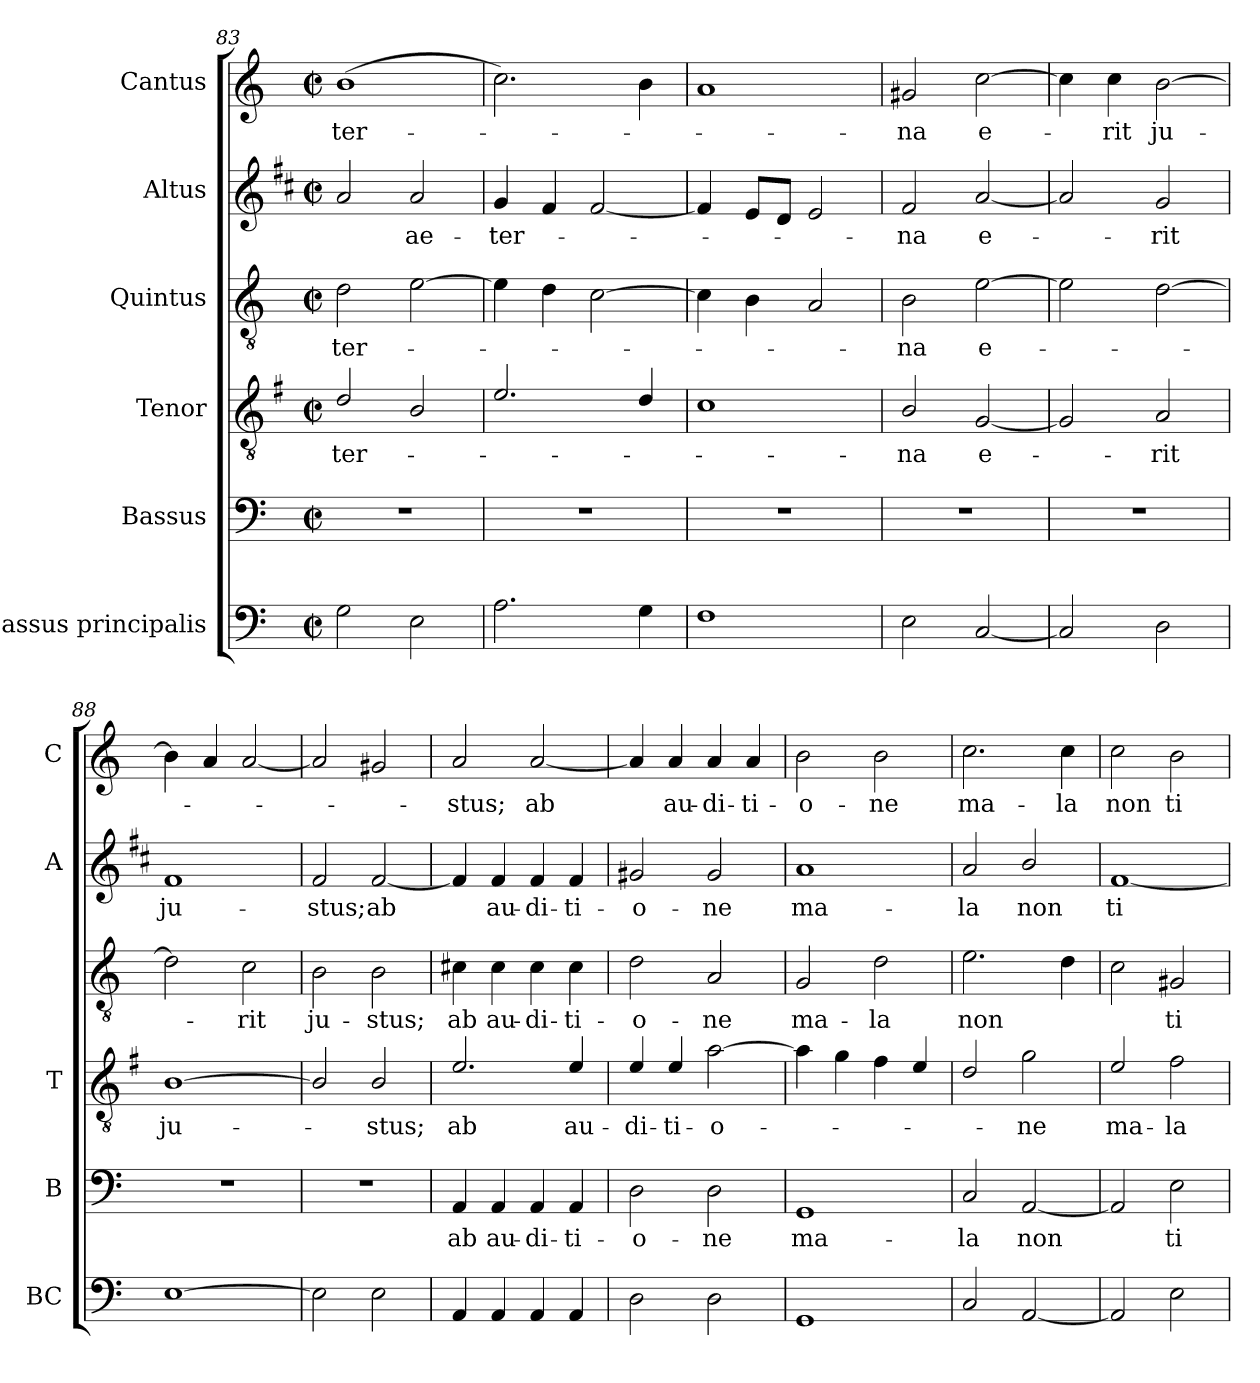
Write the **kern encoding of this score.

**kern	**kern	**text	**kern	**text	**kern	**text	**kern	**text	**kern	**text
*part6	*part5	*part5	*part4	*part4	*part3	*part3	*part2	*part2	*part1	*part1
*staff6	*staff5	*staff5	*staff4	*staff4	*staff3	*staff3	*staff2	*staff2	*staff1	*staff1
*I"Bassus principalis	*I"Bassus	*	*I"Tenor	*	*I"Quintus	*	*I"Altus	*	*I"Cantus	*
*I'BC	*I'B	*	*I'T	*	*	*	*I'A	*	*I'C	*
*clefF4	*clefF4	*	*clefGv2	*	*clefGv2	*	*clefG2	*	*clefG2	*
*	*	*	*ITrd4c7	*	*	*	*ITrd1c2	*	*	*
*k[]	*k[]	*	*k[]	*	*k[]	*	*k[]	*	*k[]	*
*C:	*C:	*	*C:	*	*C:	*	*C:	*	*C:	*
*M2/2	*M2/2	*	*M2/2	*	*M2/2	*	*M2/2	*	*M2/2	*
*met(c|)	*met(c|)	*	*met(c|)	*	*met(c|)	*	*met(c|)	*	*met(c|)	*
=83	=83	=83	=83	=83	=83	=83	=83	=83	=83	=83
!	!	!	!	!LO:LY:b	!	!LO:LY:b	!	!	!	!LO:LY:b
2G\	1r	.	2G/	-ter-	2d\	-ter-	2g/	.	(>1b	-ter-
!	!	!	!	!	!	!	!	!LO:LY:b	!	!
2E\	.	.	2E/	.	[2e\	.	2g/	ae-	.	.
=84	=84	=84	=84	=84	=84	=84	=84	=84	=84	=84
!	!	!	!	!	!	!	!	!LO:LY:b	!	!
2.A\	1r	.	2.A/	.	4e\]	.	4f/	-ter-	2.cc\)	.
.	.	.	.	.	4d\	.	4e/	.	.	.
.	.	.	.	.	[2c\	.	[2e/	.	.	.
4G\	.	.	4G/	.	.	.	.	.	4b\	.
=85	=85	=85	=85	=85	=85	=85	=85	=85	=85	=85
1F	1r	.	1F	.	4c\]	.	4e/]	.	1a	.
.	.	.	.	.	4B\	.	8d/L	.	.	.
.	.	.	.	.	.	.	8c/J	.	.	.
.	.	.	.	.	2A/	.	2d/	.	.	.
!!LO:LB:g=z
=86	=86	=86	=86	=86	=86	=86	=86	=86	=86	=86
!	!	!	!	!LO:LY:b	!	!LO:LY:b	!	!LO:LY:b	!	!LO:LY:b
2E\	1r	.	2E/	-na	2B\	-na	2e/	-na	2g#X/	-na
!	!	!	!	!LO:LY:b	!	!LO:LY:b	!	!LO:LY:b	!	!LO:LY:b
[2C/	.	.	[2C/	e-	[2e\	e-	[2g/	e-	[2cc\	e-
=87	=87	=87	=87	=87	=87	=87	=87	=87	=87	=87
2C/]	1r	.	2C/]	.	2e\]	.	2g/]	.	4cc\]	.
!	!	!	!	!	!	!	!	!	!	!LO:LY:b
.	.	.	.	.	.	.	.	.	4cc\	-rit
!	!	!	!	!LO:LY:b	!	!	!	!LO:LY:b	!	!LO:LY:b
2D\	.	.	2D/	-rit	[2d\	.	2f/	-rit	[2b\	ju-
=88	=88	=88	=88	=88	=88	=88	=88	=88	=88	=88
!	!	!	!	!LO:LY:b	!	!	!	!LO:LY:b	!	!
[1E	1r	.	[1E	ju-	2d\]	.	1e	ju-	4b\]	.
.	.	.	.	.	.	.	.	.	4a/	.
!	!	!	!	!	!	!LO:LY:b	!	!	!	!
.	.	.	.	.	2c\	-rit	.	.	[2a/	.
=89	=89	=89	=89	=89	=89	=89	=89	=89	=89	=89
!	!	!	!	!	!	!LO:LY:b	!	!LO:LY:b	!	!
2E\]	1r	.	2E/]	.	2B\	ju-	2e/	-stus;	2a/]	.
!	!	!	!	!LO:LY:b	!	!LO:LY:b	!	!LO:LY:b	!	!
2E\	.	.	2E/	-stus;	2B\	-stus;	[2e/	ab	2g#X/	.
=90	=90	=90	=90	=90	=90	=90	=90	=90	=90	=90
!	!	!LO:LY:b	!	!LO:LY:b	!	!LO:LY:b	!	!	!	!LO:LY:b
4AA/	4AA/	ab	2.A/	ab	4c#X\	ab	4e/]	.	2a/	-stus;
!	!	!LO:LY:b	!	!	!	!LO:LY:b	!	!LO:LY:b	!	!
4AA/	4AA/	au-	.	.	4c#\	au-	4e/	au-	.	.
!	!	!LO:LY:b	!	!	!	!LO:LY:b	!	!LO:LY:b	!	!LO:LY:b
4AA/	4AA/	-di-	.	.	4c#\	-di-	4e/	-di-	[2a/	ab
!	!	!LO:LY:b	!	!LO:LY:b	!	!LO:LY:b	!	!LO:LY:b	!	!
4AA/	4AA/	-ti-	4A/	au-	4c#\	-ti-	4e/	-ti-	.	.
=91	=91	=91	=91	=91	=91	=91	=91	=91	=91	=91
!	!	!LO:LY:b	!	!LO:LY:b	!	!LO:LY:b	!	!LO:LY:b	!	!
2D\	2D\	-o-	4A/	-di-	2d\	-o-	2f#X/	-o-	4a/]	.
!	!	!	!	!LO:LY:b	!	!	!	!	!	!LO:LY:b
.	.	.	4A/	-ti-	.	.	.	.	4a/	au-
!	!	!LO:LY:b	!	!LO:LY:b	!	!LO:LY:b	!	!LO:LY:b	!	!LO:LY:b
2D\	2D\	-ne	[2d\	-o-	2A/	-ne	2f#/	-ne	4a/	-di-
!	!	!	!	!	!	!	!	!	!	!LO:LY:b
.	.	.	.	.	.	.	.	.	4a/	-ti-
=92	=92	=92	=92	=92	=92	=92	=92	=92	=92	=92
!	!	!LO:LY:b	!	!	!	!LO:LY:b	!	!LO:LY:b	!	!LO:LY:b
1GG	1GG	ma-	4d\]	.	2G/	ma-	1g	ma-	2b\	-o-
.	.	.	4c\	.	.	.	.	.	.	.
!	!	!	!	!	!	!LO:LY:b	!	!	!	!LO:LY:b
.	.	.	4B\	.	2d\	-la	.	.	2b\	-ne
.	.	.	4A/	.	.	.	.	.	.	.
=93	=93	=93	=93	=93	=93	=93	=93	=93	=93	=93
!	!	!LO:LY:b	!	!	!	!LO:LY:b	!	!LO:LY:b	!	!LO:LY:b
2C/	2C/	-la	2G/	.	2.e\	non	2g/	-la	2.cc\	ma-
!	!	!LO:LY:b	!	!LO:LY:b	!	!	!	!LO:LY:b	!	!
[2AA/	[2AA/	non	2c\	-ne	.	.	2a/	non	.	.
!	!	!	!	!	!	!	!	!	!	!LO:LY:b
.	.	.	.	.	4d\	.	.	.	4cc\	-la
=94	=94	=94	=94	=94	=94	=94	=94	=94	=94	=94
!	!	!	!	!LO:LY:b	!	!	!	!LO:LY:b	!	!LO:LY:b
2AA/]	2AA/]	.	2A/	ma-	2c\	.	[1e	ti-	2cc\	non
!	!	!LO:LY:b	!	!LO:LY:b	!	!LO:LY:b	!	!	!	!LO:LY:b
2E\	2E\	ti-	2B\	-la	2G#X/	ti-	.	.	2b\	ti-
=	=	=	=	=	=	=	=	=	=	=
*-	*-	*-	*-	*-	*-	*-	*-	*-	*-	*-
